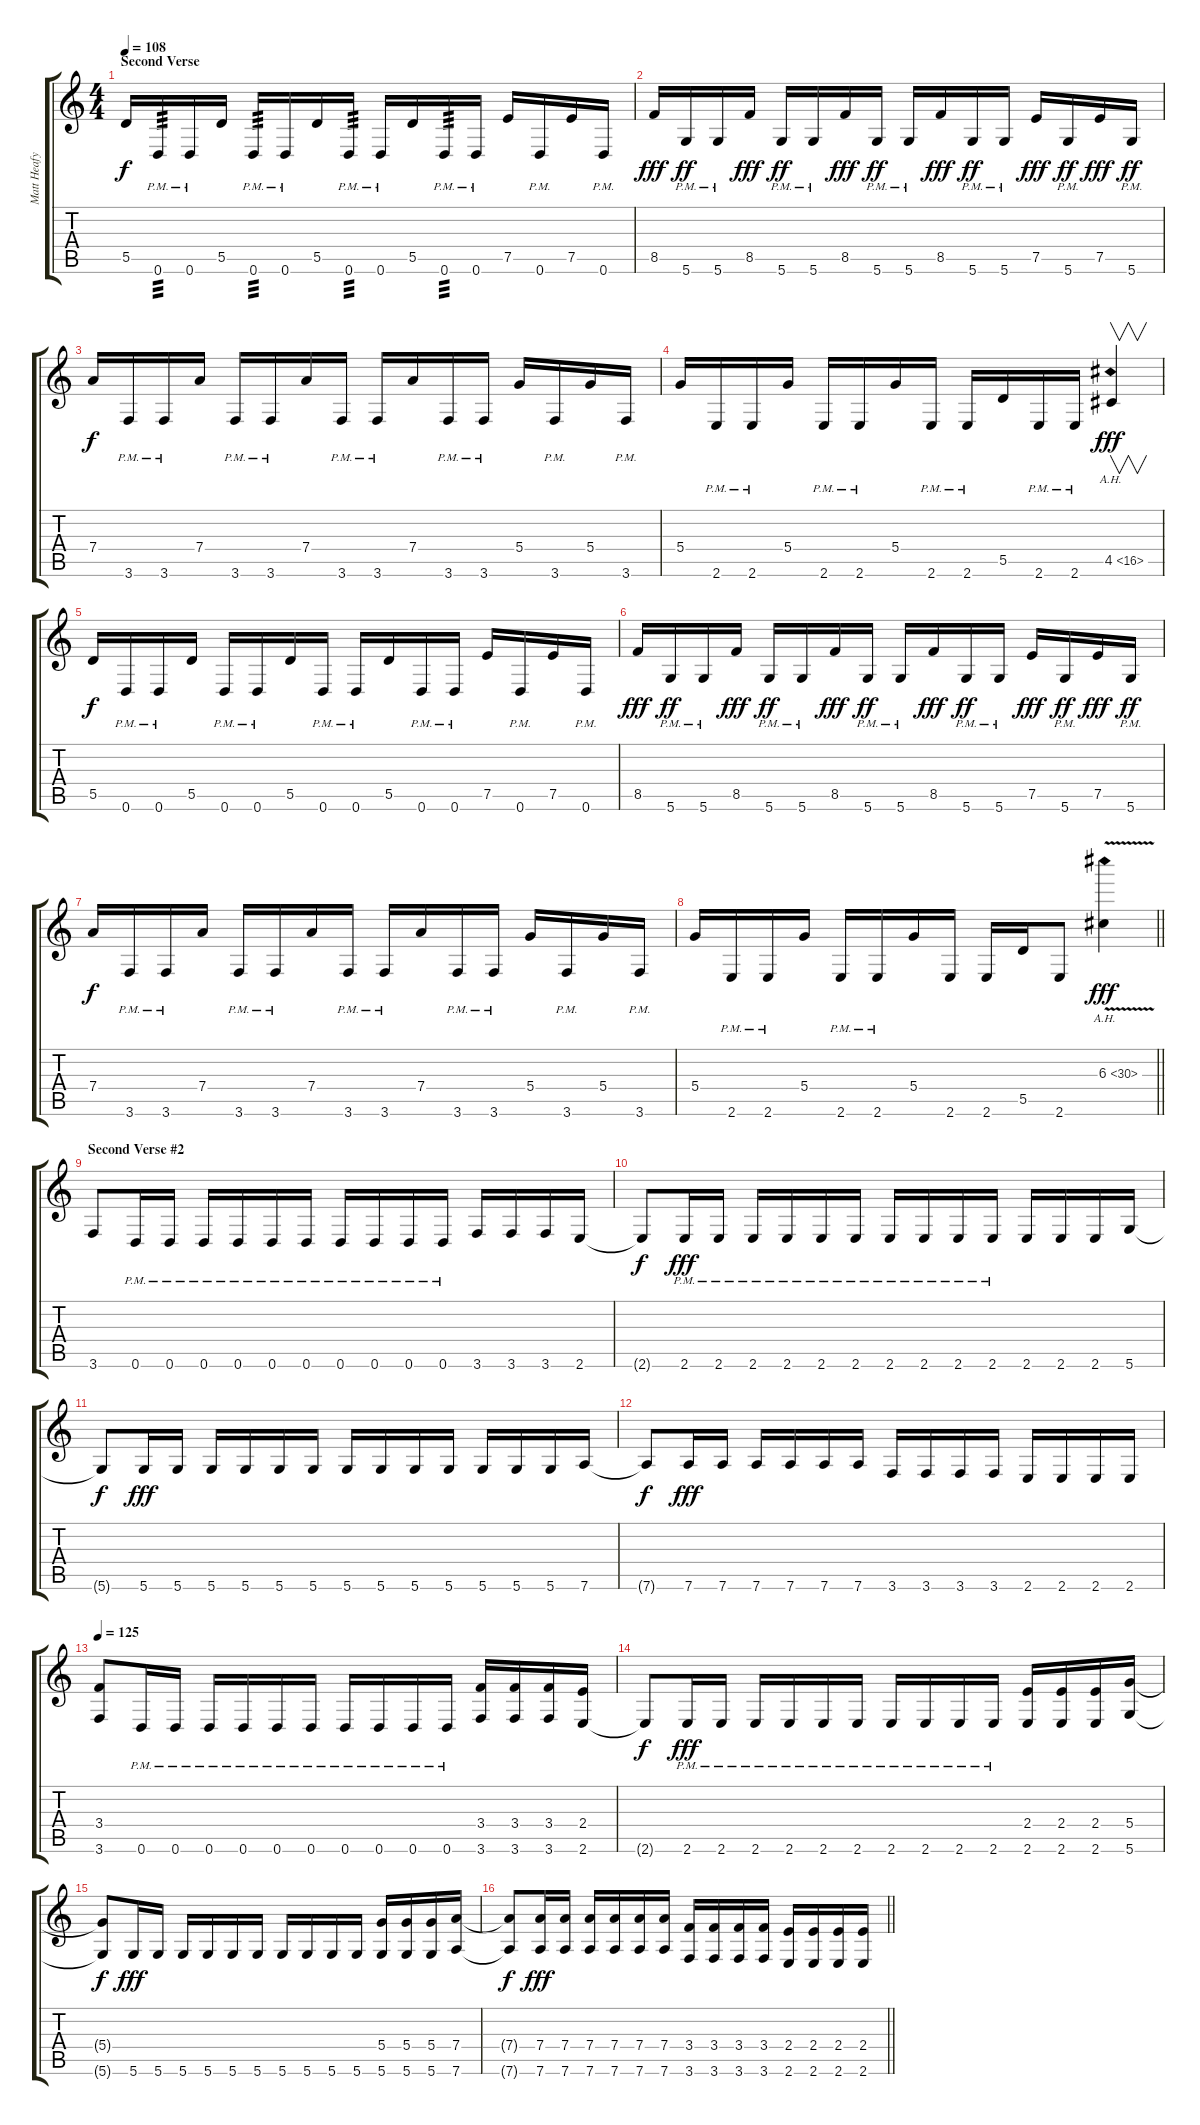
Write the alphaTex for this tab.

\track ("Matt Heafy" "Matt Heafy") {instrument distortionguitar}
\staff {score tabs}
\tuning (E4 B3 G3 D3 A2 D2) {hide}
\ts (4 4)
\section ("" "Second Verse")
\tempo 108
\clef g2
\ks c
5.5.16{dy f} 0.6{pm}.16{tp 3} 0.6{pm}.16 5.5.16 0.6{pm}.16{tp 3} 0.6{pm}.16 5.5.16 0.6{pm}.16{tp 3} 0.6{pm}.16 5.5.16 0.6{pm}.16{tp 3} 0.6{pm}.16 7.5.16 0.6{pm}.16 7.5.16 0.6{pm}.16 |
8.5.16{dy fff} 5.6{pm}.16{dy ff} 5.6{pm}.16 8.5.16{dy fff} 5.6{pm}.16{dy ff} 5.6{pm}.16 8.5.16{dy fff} 5.6{pm}.16{dy ff} 5.6{pm}.16 8.5.16{dy fff} 5.6{pm}.16{dy ff} 5.6{pm}.16 7.5.16{dy fff} 5.6{pm}.16{dy ff} 7.5.16{dy fff} 5.6{pm}.16{dy ff} |
7.4.16{dy f} 3.6{pm}.16 3.6{pm}.16 7.4.16 3.6{pm}.16 3.6{pm}.16 7.4.16 3.6{pm}.16 3.6{pm}.16 7.4.16 3.6{pm}.16 3.6{pm}.16 5.4.16 3.6{pm}.16 5.4.16 3.6{pm}.16 |
5.4.16 2.6{pm}.16 2.6{pm}.16 5.4.16 2.6{pm}.16 2.6{pm}.16 5.4.16 2.6{pm}.16 2.6{pm}.16 5.5.16 2.6{pm}.16 2.6{pm}.16 4.5{ah 12}.4{v dy fff} |
5.5.16{dy f} 0.6{pm}.16 0.6{pm}.16 5.5.16 0.6{pm}.16 0.6{pm}.16 5.5.16 0.6{pm}.16 0.6{pm}.16 5.5.16 0.6{pm}.16 0.6{pm}.16 7.5.16 0.6{pm}.16 7.5.16 0.6{pm}.16 |
8.5.16{dy fff} 5.6{pm}.16{dy ff} 5.6{pm}.16 8.5.16{dy fff} 5.6{pm}.16{dy ff} 5.6{pm}.16 8.5.16{dy fff} 5.6{pm}.16{dy ff} 5.6{pm}.16 8.5.16{dy fff} 5.6{pm}.16{dy ff} 5.6{pm}.16 7.5.16{dy fff} 5.6{pm}.16{dy ff} 7.5.16{dy fff} 5.6{pm}.16{dy ff} |
7.4.16{dy f} 3.6{pm}.16 3.6{pm}.16 7.4.16 3.6{pm}.16 3.6{pm}.16 7.4.16 3.6{pm}.16 3.6{pm}.16 7.4.16 3.6{pm}.16 3.6{pm}.16 5.4.16 3.6{pm}.16 5.4.16 3.6{pm}.16 |
\barLineRight lightlight
5.4.16 2.6{pm}.16 2.6{pm}.16 5.4.16 2.6{pm}.16 2.6{pm}.16 5.4.16 2.6.16 2.6.16 5.5.16 2.6.8 6.3{ah 24 v}.4{dy fff balance 16} |
\section ("" "Second Verse #2")
3.6.8 0.6{pm}.16 0.6{pm}.16 0.6{pm}.16 0.6{pm}.16 0.6{pm}.16 0.6{pm}.16 0.6{pm}.16 0.6{pm}.16 0.6{pm}.16 0.6{pm}.16 3.6.16 3.6.16 3.6.16 2.6.16 |
2.6{t}.8{dy f} 2.6{pm}.16{dy fff} 2.6{pm}.16 2.6{pm}.16 2.6{pm}.16 2.6{pm}.16 2.6{pm}.16 2.6{pm}.16 2.6{pm}.16 2.6{pm}.16 2.6{pm}.16 2.6.16 2.6.16 2.6.16 5.6.16 |
5.6{t}.8{dy f} 5.6.16{dy fff} 5.6.16 5.6.16 5.6.16 5.6.16 5.6.16 5.6.16 5.6.16 5.6.16 5.6.16 5.6.16 5.6.16 5.6.16 7.6.16 |
7.6{t}.8{dy f} 7.6.16{dy fff} 7.6.16 7.6.16 7.6.16 7.6.16 7.6.16 3.6.16 3.6.16 3.6.16 3.6.16 2.6.16 2.6.16 2.6.16 2.6.16 |
\tempo 125
(3.4 3.6).8 0.6{pm}.16 0.6{pm}.16 0.6{pm}.16 0.6{pm}.16 0.6{pm}.16 0.6{pm}.16 0.6{pm}.16 0.6{pm}.16 0.6{pm}.16 0.6{pm}.16 (3.4 3.6).16 (3.4 3.6).16 (3.4 3.6).16 (2.4 2.6).16 |
2.6{t}.8{dy f} 2.6{pm}.16{dy fff} 2.6{pm}.16 2.6{pm}.16 2.6{pm}.16 2.6{pm}.16 2.6{pm}.16 2.6{pm}.16 2.6{pm}.16 2.6{pm}.16 2.6{pm}.16 (2.4 2.6).16 (2.4 2.6).16 (2.4 2.6).16 (5.4 5.6).16 |
(5.4{t} 5.6{t}).8{dy f} 5.6.16{dy fff} 5.6.16 5.6.16 5.6.16 5.6.16 5.6.16 5.6.16 5.6.16 5.6.16 5.6.16 (5.4 5.6).16 (5.4 5.6).16 (5.4 5.6).16 (7.4 7.6).16 |
\barLineRight lightlight
(7.4{t} 7.6{t}).8{dy f} (7.4 7.6).16{dy fff} (7.4 7.6).16 (7.4 7.6).16 (7.4 7.6).16 (7.4 7.6).16 (7.4 7.6).16 (3.4 3.6).16 (3.4 3.6).16 (3.4 3.6).16 (3.4 3.6).16 (2.4 2.6).16 (2.4 2.6).16 (2.4 2.6).16 (2.4 2.6).16
